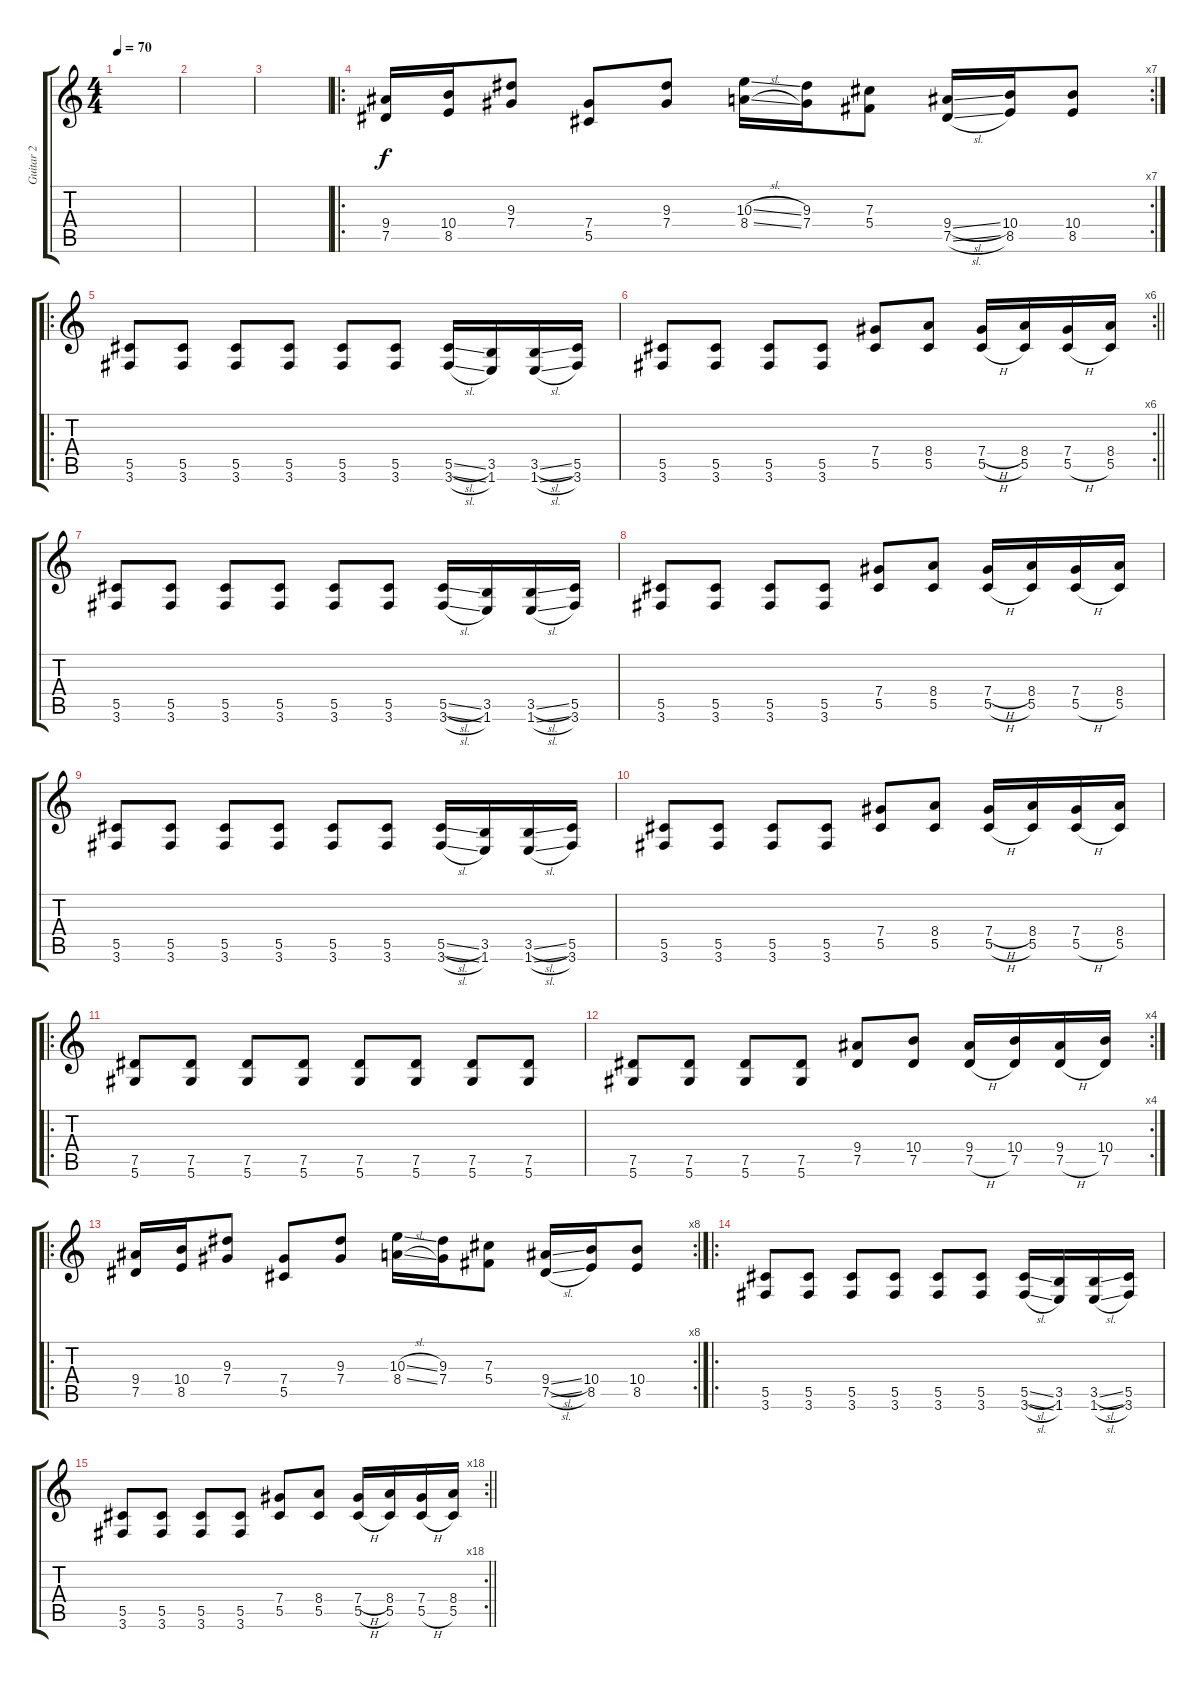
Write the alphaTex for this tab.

\track ("Guitar 2" "Guitar 2") {instrument distortionguitar}
\staff {score tabs}
\tuning (Eb4 Bb3 Gb3 Db3 Ab2 Eb2) {hide}
\ts (4 4)
\tempo 70
\clef g2
\ks c
|
|
|
\ro
\rc 7
(9.4 7.5).16 (10.4 8.5).16 (9.3 7.4).8 (7.4 5.5).8 (9.3 7.4).8 (10.3{sl} 8.4{sl}).16 (9.3 7.4).16 (7.3 5.4).8 (9.4{sl} 7.5{sl}).16 (10.4 8.5).16 (10.4 8.5).8 |
\ro
(5.5 3.6).8 (5.5 3.6).8 (5.5 3.6).8 (5.5 3.6).8 (5.5 3.6).8 (5.5 3.6).8 (5.5{sl} 3.6{sl}).16 (3.5 1.6).16 (3.5{sl} 1.6{sl}).16 (5.5 3.6).16 |
\rc 6
\barLineRight lightlight
(5.5 3.6).8 (5.5 3.6).8 (5.5 3.6).8 (5.5 3.6).8 (7.4 5.5).8 (8.4 5.5).8 (7.4{h} 5.5{h}).16 (8.4 5.5).16 (7.4 5.5{h}).16 (8.4 5.5).16 |
(5.5 3.6).8 (5.5 3.6).8 (5.5 3.6).8 (5.5 3.6).8 (5.5 3.6).8 (5.5 3.6).8 (5.5{sl} 3.6{sl}).16 (3.5 1.6).16 (3.5{sl} 1.6{sl}).16 (5.5 3.6).16 |
(5.5 3.6).8 (5.5 3.6).8 (5.5 3.6).8 (5.5 3.6).8 (7.4 5.5).8 (8.4 5.5).8 (7.4{h} 5.5{h}).16 (8.4 5.5).16 (7.4 5.5{h}).16 (8.4 5.5).16 |
(5.5 3.6).8 (5.5 3.6).8 (5.5 3.6).8 (5.5 3.6).8 (5.5 3.6).8 (5.5 3.6).8 (5.5{sl} 3.6{sl}).16 (3.5 1.6).16 (3.5{sl} 1.6{sl}).16 (5.5 3.6).16 |
(5.5 3.6).8 (5.5 3.6).8 (5.5 3.6).8 (5.5 3.6).8 (7.4 5.5).8 (8.4 5.5).8 (7.4{h} 5.5{h}).16 (8.4 5.5).16 (7.4 5.5{h}).16 (8.4 5.5).16 |
\ro
(7.5 5.6).8 (7.5 5.6).8 (7.5 5.6).8 (7.5 5.6).8 (7.5 5.6).8 (7.5 5.6).8 (7.5 5.6).8 (7.5 5.6).8 |
\rc 4
(7.5 5.6).8 (7.5 5.6).8 (7.5 5.6).8 (7.5 5.6).8 (9.4 7.5).8 (10.4 7.5).8 (9.4 7.5{h}).16 (10.4 7.5).16 (9.4 7.5{h}).16 (10.4 7.5).16 |
\ro
\rc 8
(9.4 7.5).16 (10.4 8.5).16 (9.3 7.4).8 (7.4 5.5).8 (9.3 7.4).8 (10.3{sl} 8.4{sl}).16 (9.3 7.4).16 (7.3 5.4).8 (9.4{sl} 7.5{sl}).16 (10.4 8.5).16 (10.4 8.5).8 |
\ro
(5.5 3.6).8 (5.5 3.6).8 (5.5 3.6).8 (5.5 3.6).8 (5.5 3.6).8 (5.5 3.6).8 (5.5{sl} 3.6{sl}).16 (3.5 1.6).16 (3.5{sl} 1.6{sl}).16 (5.5 3.6).16 |
\rc 18
\barLineRight lightlight
(5.5 3.6).8 (5.5 3.6).8 (5.5 3.6).8 (5.5 3.6).8 (7.4 5.5).8 (8.4 5.5).8 (7.4{h} 5.5{h}).16 (8.4 5.5).16 (7.4 5.5{h}).16 (8.4 5.5).16
